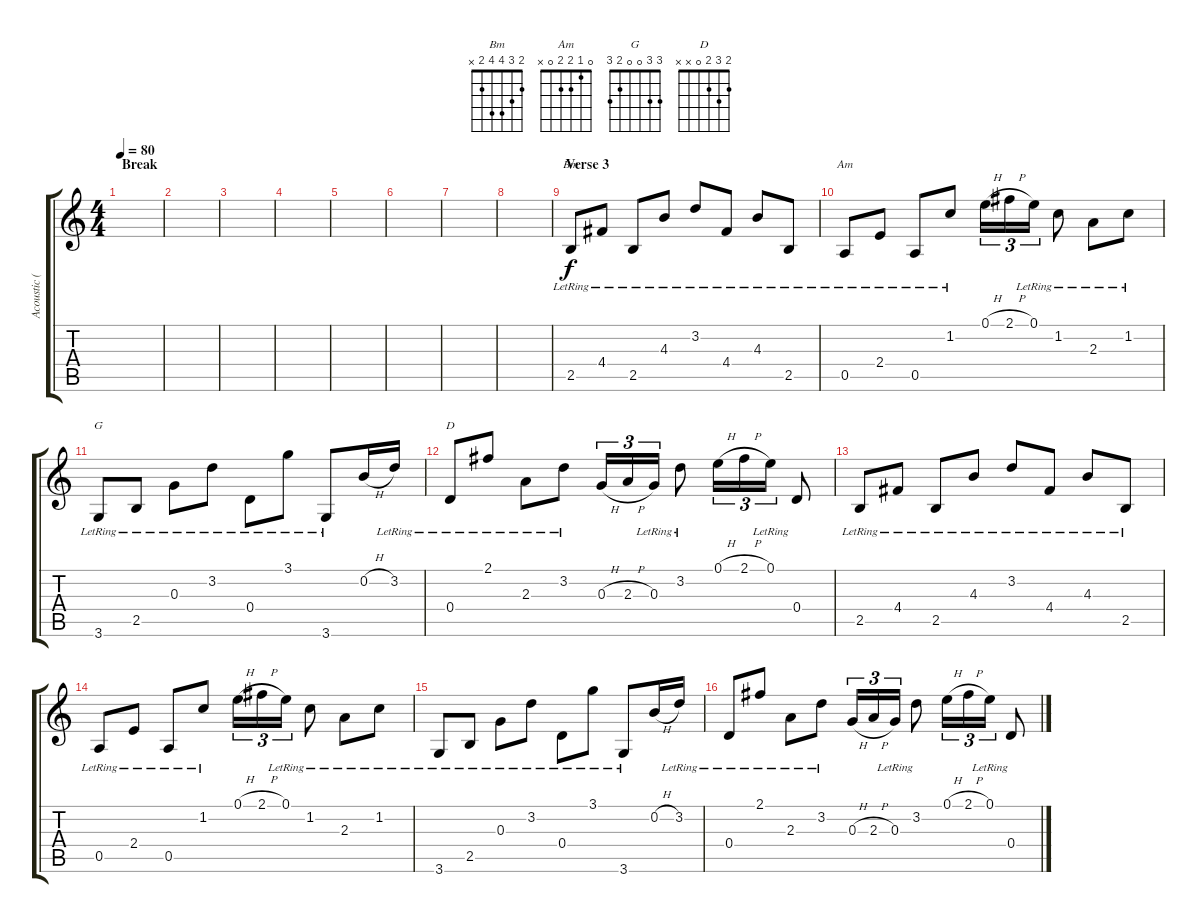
\track ("Acoustic (12 Strings)" "Acoustic (") {instrument acousticguitarsteel}
\staff {score tabs}
\tuning (E4 B3 G3 D3 A2 E2) {hide}
\chord ("Bm" 2 3 4 4 2 x)
\chord ("Am" 0 1 2 2 0 x)
\chord ("G" 3 3 0 0 2 3)
\chord ("D" 2 3 2 0 x x)
\ts (4 4)
\section ("" "Break")
\tempo 80
\clef g2
\ks c
|
|
|
|
|
|
|
|
\section ("" "Verse 3")
2.5{lr}.8{ch "Bm"} 4.4{lr}.8 2.5{lr}.8 4.3{lr}.8 3.2{lr}.8 4.4{lr}.8 4.3{lr}.8 2.5{lr}.8 |
0.5{lr}.8{ch "Am"} 2.4{lr}.8 0.5{lr}.8 1.2{lr}.8 0.1{h}.16{tu (3 2)} 2.1{h}.16{tu (3 2)} 0.1{lr}.16{tu (3 2)} 1.2{lr}.8 2.3{lr}.8 1.2{lr}.8 |
3.6{lr}.8{ch "G"} 2.5{lr}.8 0.3{lr}.8 3.2{lr}.8 0.4{lr}.8 3.1{lr}.8 3.6{lr}.8 0.2{h}.16 3.2{lr}.16 |
0.4{lr}.8{ch "D"} 2.1{lr}.8 2.3{lr}.8 3.2{lr}.8 0.3{h}.16{tu (3 2)} 2.3{h}.16{tu (3 2)} 0.3{lr}.16{tu (3 2)} 3.2{lr}.8 0.1{h}.16{tu (3 2)} 2.1{h}.16{tu (3 2)} 0.1{lr}.16{tu (3 2)} 0.4.8 |
2.5{lr}.8 4.4{lr}.8 2.5{lr}.8 4.3{lr}.8 3.2{lr}.8 4.4{lr}.8 4.3{lr}.8 2.5{lr}.8 |
0.5{lr}.8 2.4{lr}.8 0.5{lr}.8 1.2{lr}.8 0.1{h}.16{tu (3 2)} 2.1{h}.16{tu (3 2)} 0.1{lr}.16{tu (3 2)} 1.2{lr}.8 2.3{lr}.8 1.2{lr}.8 |
3.6{lr}.8 2.5{lr}.8 0.3{lr}.8 3.2{lr}.8 0.4{lr}.8 3.1{lr}.8 3.6{lr}.8 0.2{h}.16 3.2{lr}.16 |
0.4{lr}.8 2.1{lr}.8 2.3{lr}.8 3.2{lr}.8 0.3{h}.16{tu (3 2)} 2.3{h}.16{tu (3 2)} 0.3{lr}.16{tu (3 2)} 3.2{lr}.8 0.1{h}.16{tu (3 2)} 2.1{h}.16{tu (3 2)} 0.1{lr}.16{tu (3 2)} 0.4.8
